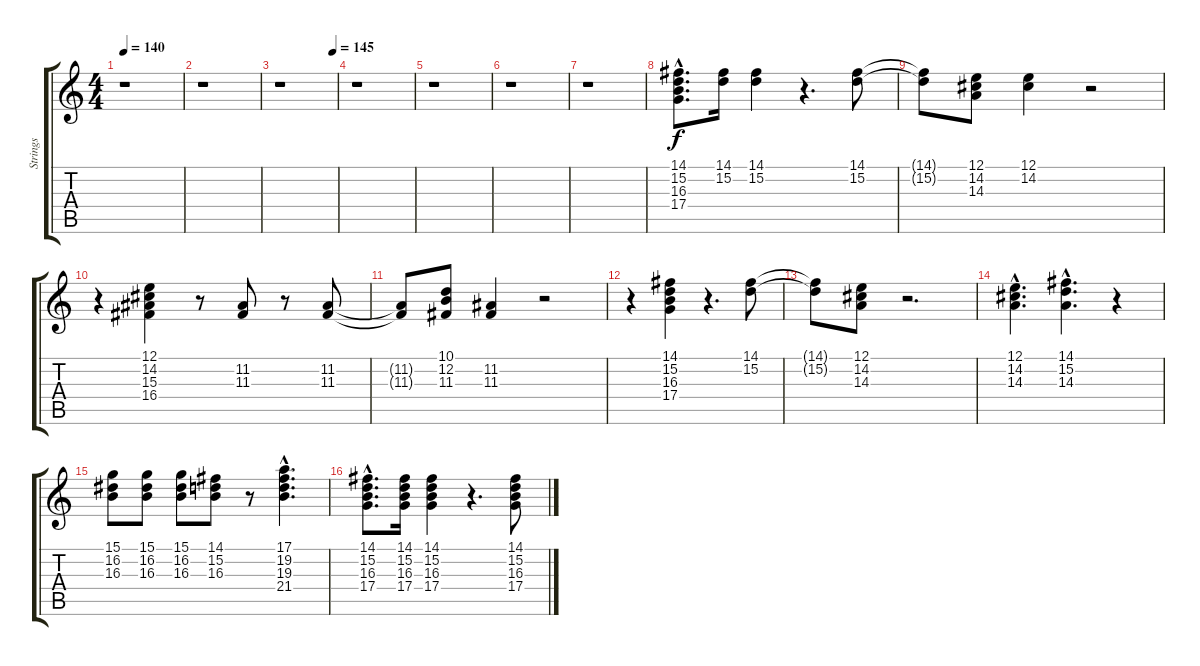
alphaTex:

\track ("Strings" "Strings") {instrument stringensemble2}
\staff {score tabs}
\tuning (E4 B3 G3 D3 A2 E2) {hide}
\ts (4 4)
\tempo 140
\clef g2
\ks c
r.1{dy f instrument stringensemble2} |
r.1 |
\tempo (145 0.9375)
r.1 |
r.1 |
r.1 |
r.1 |
r.1 |
(14.1{hac} 15.2{hac} 16.3{hac} 17.4{hac}).8{d} (14.1 15.2).16 (14.1 15.2).4 r.4{d} (14.1 15.2).8 |
(14.1{t} 15.2{t}).8 (12.1 14.2 14.3).8 (12.1 14.2).4 r.2 |
r.4 (12.1 14.2 15.3 16.4).4 r.8 (11.2 11.3).8 r.8 (11.2 11.3).8 |
(11.2{t} 11.3{t}).8 (10.1 12.2 11.3).8 (11.2 11.3).4 r.2 |
r.4 (14.1 15.2 16.3 17.4).4 r.4{d} (14.1 15.2).8 |
(14.1{t} 15.2{t}).8 (12.1 14.2 14.3).8 r.2{d} |
(12.1{hac} 14.2{hac} 14.3{hac}).4{d} (14.1{hac} 15.2{hac} 14.3{hac}).4{d} r.4 |
(15.1 16.2 16.3).8 (15.1 16.2 16.3).8 (15.1 16.2 16.3).8 (14.1 15.2 16.3).8 r.8 (17.1{hac} 19.2{hac} 19.3{hac} 21.4{hac}).4{d} |
(14.1{hac} 15.2{hac} 16.3{hac} 17.4{hac}).8{d} (14.1 15.2 16.3 17.4).16 (14.1 15.2 16.3 17.4).4 r.4{d} (14.1 15.2 16.3 17.4).8
